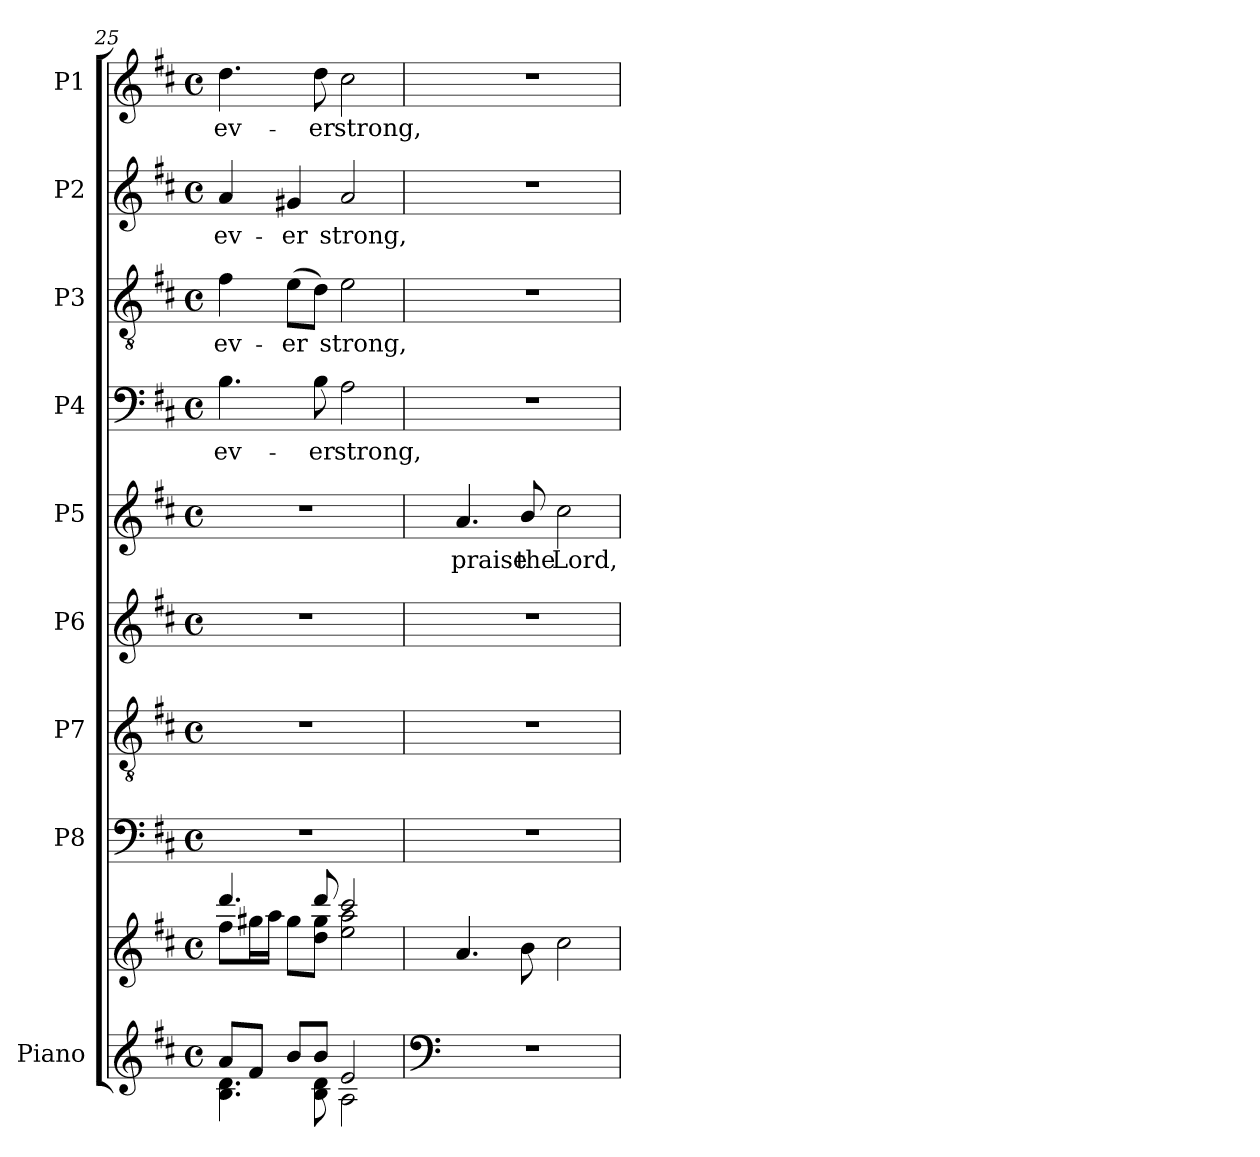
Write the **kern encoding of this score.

**kern	**kern	**kern	**kern	**kern	**kern	**text	**kern	**text	**kern	**text	**kern	**text	**kern	**text
*part9	*part9	*part8	*part7	*part6	*part5	*part5	*part4	*part4	*part3	*part3	*part2	*part2	*part1	*part1
*staff10	*staff9	*staff8	*staff7	*staff6	*staff5	*staff5	*staff4	*staff4	*staff3	*staff3	*staff2	*staff2	*staff1	*staff1
*I"Piano	*	*I"P8	*I"P7	*I"P6	*I"P5	*	*I"P4	*	*I"P3	*	*I"P2	*	*I"P1	*
!!LO:LB:g=z
*clefG2	*clefG2	*clefF4	*clefGv2	*clefG2	*clefG2	*	*clefF4	*	*clefGv2	*	*clefG2	*	*clefG2	*
*	*	*	*ITrd7c12	*	*	*	*	*	*ITrd7c12	*	*	*	*	*
*k[f#c#]	*k[f#c#]	*k[f#c#]	*k[f#c#]	*k[f#c#]	*k[f#c#]	*	*k[f#c#]	*	*k[f#c#]	*	*k[f#c#]	*	*k[f#c#]	*
*D:	*D:	*D:	*D:	*D:	*D:	*	*D:	*	*D:	*	*D:	*	*D:	*
*M4/4	*M4/4	*M4/4	*M4/4	*M4/4	*M4/4	*	*M4/4	*	*M4/4	*	*M4/4	*	*M4/4	*
*met(c)	*met(c)	*met(c)	*met(c)	*met(c)	*met(c)	*	*met(c)	*	*met(c)	*	*met(c)	*	*met(c)	*
=25	=25	=25	=25	=25	=25	=25	=25	=25	=25	=25	=25	=25	=25	=25
*^	*^	*	*	*	*	*	*	*	*	*	*	*	*	*
!	!	!	!	!	!	!	!	!	!	!LO:LY:b:color=#000000	!	!	!	!	!	!
!	!	!	!	!	!	!	!	!	!	!	!	!LO:LY:b:color=#000000	!	!	!	!
!	!	!	!	!	!	!	!	!	!	!	!	!	!	!LO:LY:b:color=#000000	!	!
!	!	!	!	!	!	!	!	!	!	!	!	!	!	!	!	!LO:LY:b:color=#000000
8ai/L	4.Bi\ 4.di	4.dddi/	8ff#i\L	1r	1r	1r	1r	.	4.Bi\	ev-	4F#i\	ev-	4ai/	ev-	4.ddi\	ev-
8f#i/J	.	.	16gg#Xi\L	.	.	.	.	.	.	.	.	.	.	.	.	.
.	.	.	16aai\JJ	.	.	.	.	.	.	.	.	.	.	.	.	.
!	!	!	!	!	!	!	!	!	!	!	!	!LO:LY:b:color=#000000	!	!	!	!
!	!	!	!	!	!	!	!	!	!	!	!	!	!	!LO:LY:b:color=#000000	!	!
8bi/L	.	.	8gg#i\L	.	.	.	.	.	.	.	(8Ei\L	er	4g#Xi/	-er	.	.
!	!	!	!	!	!	!	!	!	!	!LO:LY:b:color=#000000	!	!	!	!	!	!
!	!	!	!	!	!	!	!	!	!	!	!	!	!	!	!	!LO:LY:b:color=#000000
8bi/J	8Bi\ 8di	8dddi/	8ddi\ 8gg#i\J	.	.	.	.	.	8Bi\	-er	8Di\J)	.	.	.	8ddi\	-er
!	!	!	!	!	!	!	!	!	!	!LO:LY:b:color=#000000	!	!	!	!	!	!
!	!	!	!	!	!	!	!	!	!	!	!	!LO:LY:b:color=#000000	!	!	!	!
!	!	!	!	!	!	!	!	!	!	!	!	!	!	!LO:LY:b:color=#000000	!	!
!	!	!	!	!	!	!	!	!	!	!	!	!	!	!	!	!LO:LY:b:color=#000000
2ei/	2Ai\	2ccc#i/	2eei\ 2aai	.	.	.	.	.	2Ai\	strong,	2Ei\	strong,	2ai/	strong,	2cc#i\	strong,
*v	*v	*	*	*	*	*	*	*	*	*	*	*	*	*	*	*
*	*v	*v	*	*	*	*	*	*	*	*	*	*	*	*	*
=26	=26	=26	=26	=26	=26	=26	=26	=26	=26	=26	=26	=26	=26	=26
*clefF4	*	*	*	*	*	*	*	*	*	*	*	*	*	*
*^	*^	*	*	*	*	*	*	*	*	*	*	*	*	*
!	!	!	!	!	!	!	!	!LO:LY:b:color=#000000	!	!	!	!	!	!	!	!
*v	*v	*	*	*	*	*	*	*	*	*	*	*	*	*	*	*
*	*v	*v	*	*	*	*	*	*	*	*	*	*	*	*	*
1r	4.ai/	1r	1r	1r	4.ai/	praise	1r	.	1r	.	1r	.	1r	.
!	!	!	!	!	!	!LO:LY:b:color=#000000	!	!	!	!	!	!	!	!
.	8bi\	.	.	.	8bi/	the	.	.	.	.	.	.	.	.
!	!	!	!	!	!	!LO:LY:b:color=#000000	!	!	!	!	!	!	!	!
.	2cc#i\	.	.	.	2cc#i\	Lord,	.	.	.	.	.	.	.	.
=	=	=	=	=	=	=	=	=	=	=	=	=	=	=
*-	*-	*-	*-	*-	*-	*-	*-	*-	*-	*-	*-	*-	*-	*-
